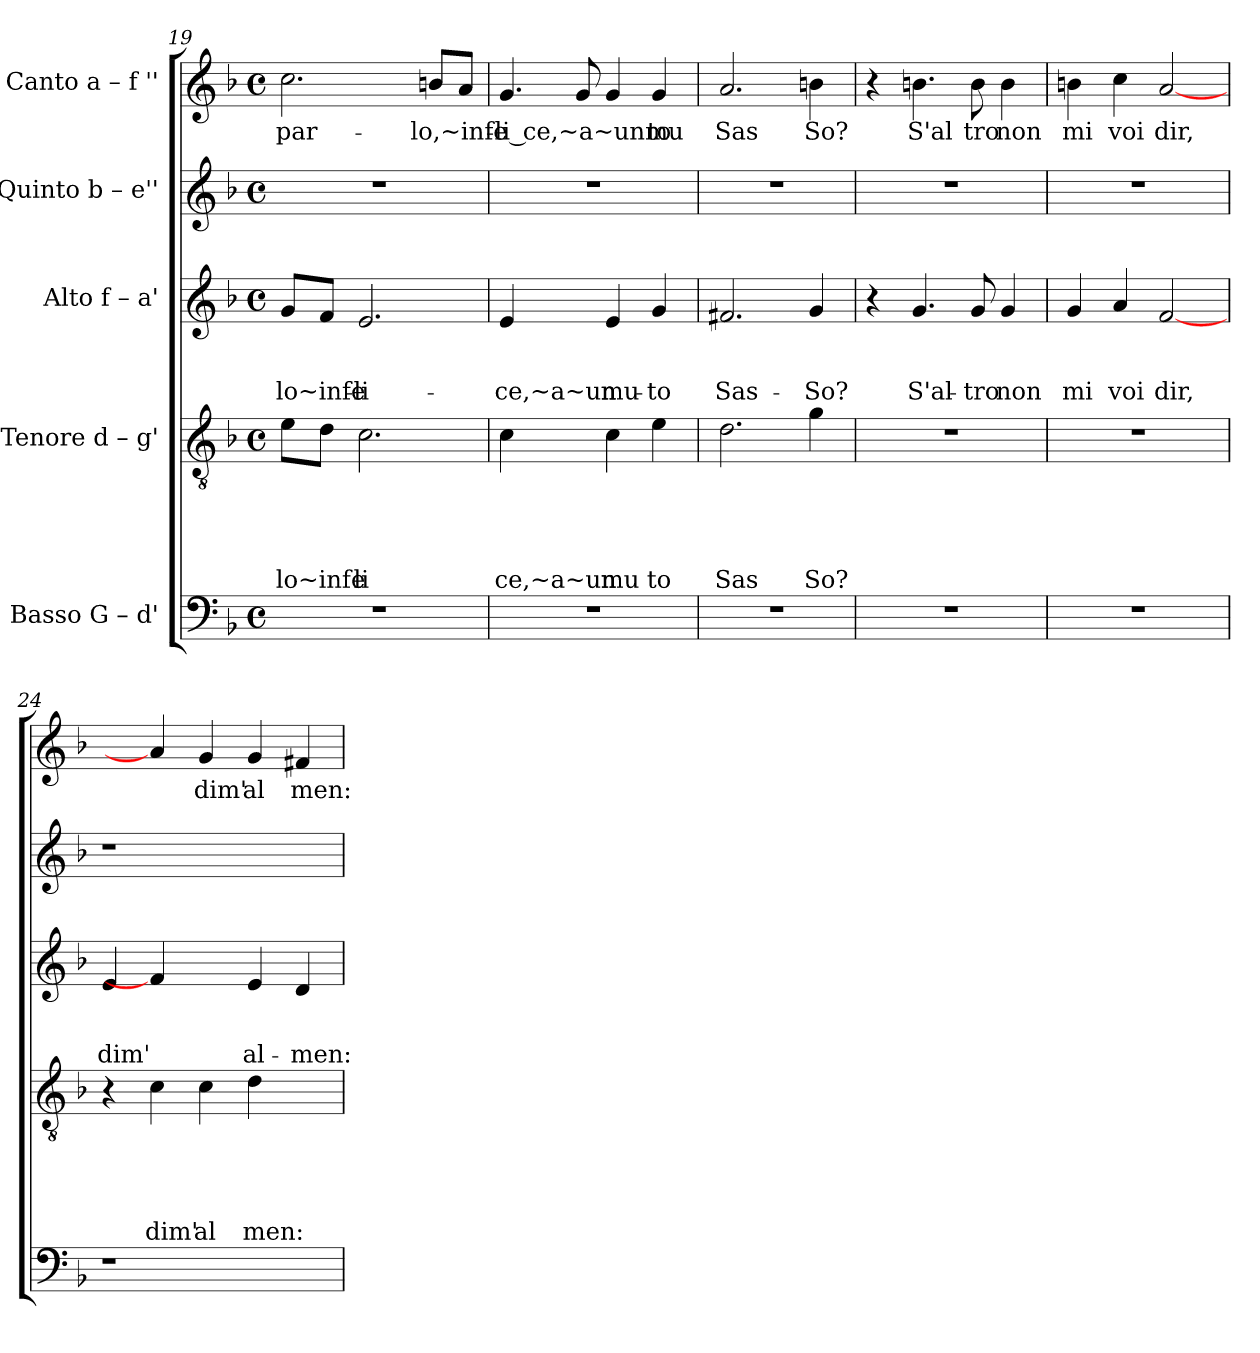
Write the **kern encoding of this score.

**kern	**kern	**text	**text	**text	**text	**text	**kern	**text	**text	**text	**kern	**kern	**text
*part5	*part4	*part4	*part4	*part4	*part4	*part4	*part3	*part3	*part3	*part3	*part2	*part1	*part1
*staff5	*staff4	*staff4	*staff4	*staff4	*staff4	*staff4	*staff3	*staff3	*staff3	*staff3	*staff2	*staff1	*staff1
*I"Basso G – d'	*I"Tenore d – g'	*	*	*	*	*	*I"Alto f – a'	*	*	*	*I"Quinto b – e''	*I"Canto a – f ''	*
*clefF4	*clefGv2	*	*	*	*	*	*clefG2	*	*	*	*clefG2	*clefG2	*
*k[b-]	*k[b-]	*	*	*	*	*	*k[b-]	*	*	*	*k[b-]	*k[b-]	*
*F:	*F:	*	*	*	*	*	*F:	*	*	*	*F:	*F:	*
*M4/4	*M4/4	*	*	*	*	*	*M4/4	*	*	*	*M4/4	*M4/4	*
*met(c)	*met(c)	*	*	*	*	*	*met(c)	*	*	*	*met(c)	*met(c)	*
=19	=19	=19	=19	=19	=19	=19	=19	=19	=19	=19	=19	=19	=19
!	!	!	!	!	!	!LO:LY:b	!	!	!	!LO:LY:b	!	!	!LO:LY:b
1r	8e\L	.	.	.	.	lo~infe	8g/L	.	.	-lo~infe-	1r	2.cc\	par-
.	8d\J	.	.	.	.	.	8f/J	.	.	.	.	.	.
!	!	!	!	!	!	!LO:LY:b	!	!	!	!LO:LY:b	!	!	!
.	2.c\	.	.	.	.	li	2.e/	.	.	-li-	.	.	.
!	!	!	!	!	!	!	!	!	!	!	!	!	!LO:LY:b
.	.	.	.	.	.	.	.	.	.	.	.	8bn/L	-lo,~infe-
.	.	.	.	.	.	.	.	.	.	.	.	8a/J	.
=20	=20	=20	=20	=20	=20	=20	=20	=20	=20	=20	=20	=20	=20
!	!	!	!	!	!	!LO:LY:b	!	!	!	!LO:LY:b	!	!	!LO:LY:b
1r	4c\	.	.	.	.	ce,~a~un	4e/	.	.	-ce,~a~un	1r	4.g/	-li ce,~a~unmu-
.	4ryy	.	.	.	.	.	4ryy	.	.	.	.	.	.
.	.	.	.	.	.	.	.	.	.	.	.	8g/	.
!	!	!	!	!	!	!LO:LY:b	!	!	!	!LO:LY:b	!	!	!
.	4c\	.	.	.	.	mu	4e/	.	.	mu-	.	4g/	.
!	!	!	!	!	!	!LO:LY:b	!	!	!	!LO:LY:b	!	!	!LO:LY:b
.	4e\	.	.	.	.	to	4g/	.	.	-to	.	4g/	-to
!!LO:LB:g=z
=21	=21	=21	=21	=21	=21	=21	=21	=21	=21	=21	=21	=21	=21
!	!	!	!	!	!	!LO:LY:b	!	!	!	!LO:LY:b	!	!	!LO:LY:b
1r	2.d\	.	.	.	.	Sas	2.f#X/	.	.	Sas-	1r	2.a/	Sas
!	!	!	!	!	!	!LO:LY:b	!	!	!	!LO:LY:b	!	!	!LO:LY:b
.	4g\	.	.	.	.	So?	4g/	.	.	-So?	.	4bn\	So?
=22	=22	=22	=22	=22	=22	=22	=22	=22	=22	=22	=22	=22	=22
1r	1r	.	.	.	.	.	4r	.	.	.	1r	4r	.
!	!	!	!	!	!	!	!	!	!	!LO:LY:b	!	!	!LO:LY:b
.	.	.	.	.	.	.	4.g/	.	.	S'al-	.	4.bn\	S'al
!	!	!	!	!	!	!	!	!	!	!LO:LY:b	!	!	!LO:LY:b
.	.	.	.	.	.	.	8g/	.	.	-tro	.	8b\	tro
!	!	!	!	!	!	!	!	!	!	!LO:LY:b	!	!	!LO:LY:b
.	.	.	.	.	.	.	4g/	.	.	non	.	4b\	non
=23	=23	=23	=23	=23	=23	=23	=23	=23	=23	=23	=23	=23	=23
!LO:N:vis=1	!LO:N:vis=1	!	!	!	!	!	!	!	!	!LO:LY:b	!LO:N:vis=1	!	!LO:LY:b
1r	1r	.	.	.	.	.	4g/	.	.	mi	1r	4bn\	mi
!	!	!	!	!	!	!	!	!	!	!LO:LY:b	!	!	!LO:LY:b
.	.	.	.	.	.	.	4a/	.	.	voi	.	4cc\	voi
!	!	!	!	!	!	!	!	!	!	!LO:LY:b	!	!	!LO:LY:b
.	.	.	.	.	.	.	[2f/	.	.	dir,	.	[2a/	dir,
=24	=24	=24	=24	=24	=24	=24	=24	=24	=24	=24	=24	=24	=24
!	!	!	!	!	!	!	!	!	!	!LO:LY:b	!	!	!
1r	4r	.	.	.	.	.	4e/	.	.	dim'	1r	4ryy	.
!	!	!	!	!	!	!LO:LY:b	!	!	!	!	!	!	!
.	4c\	.	.	.	.	dim'	4f/]	.	.	.	.	4a/]	.
!	!	!	!	!	!	!LO:LY:b	!	!	!	!	!	!	!LO:LY:b
.	4c\	.	.	.	.	al	4ryy	.	.	.	.	4g/	dim'
!	!	!	!	!	!	!LO:LY:b	!	!	!	!LO:LY:b	!	!	!LO:LY:b
.	4d\	.	.	.	.	men:	4e/	.	.	al-	.	4g/	al
!	!	!	!	!	!	!	!	!	!	!LO:LY:b	!	!	!LO:LY:b
4ryy	4ryy	.	.	.	.	.	4d/	.	.	-men:	4ryy	4f#X/	men:
=	=	=	=	=	=	=	=	=	=	=	=	=	=
*-	*-	*-	*-	*-	*-	*-	*-	*-	*-	*-	*-	*-	*-
